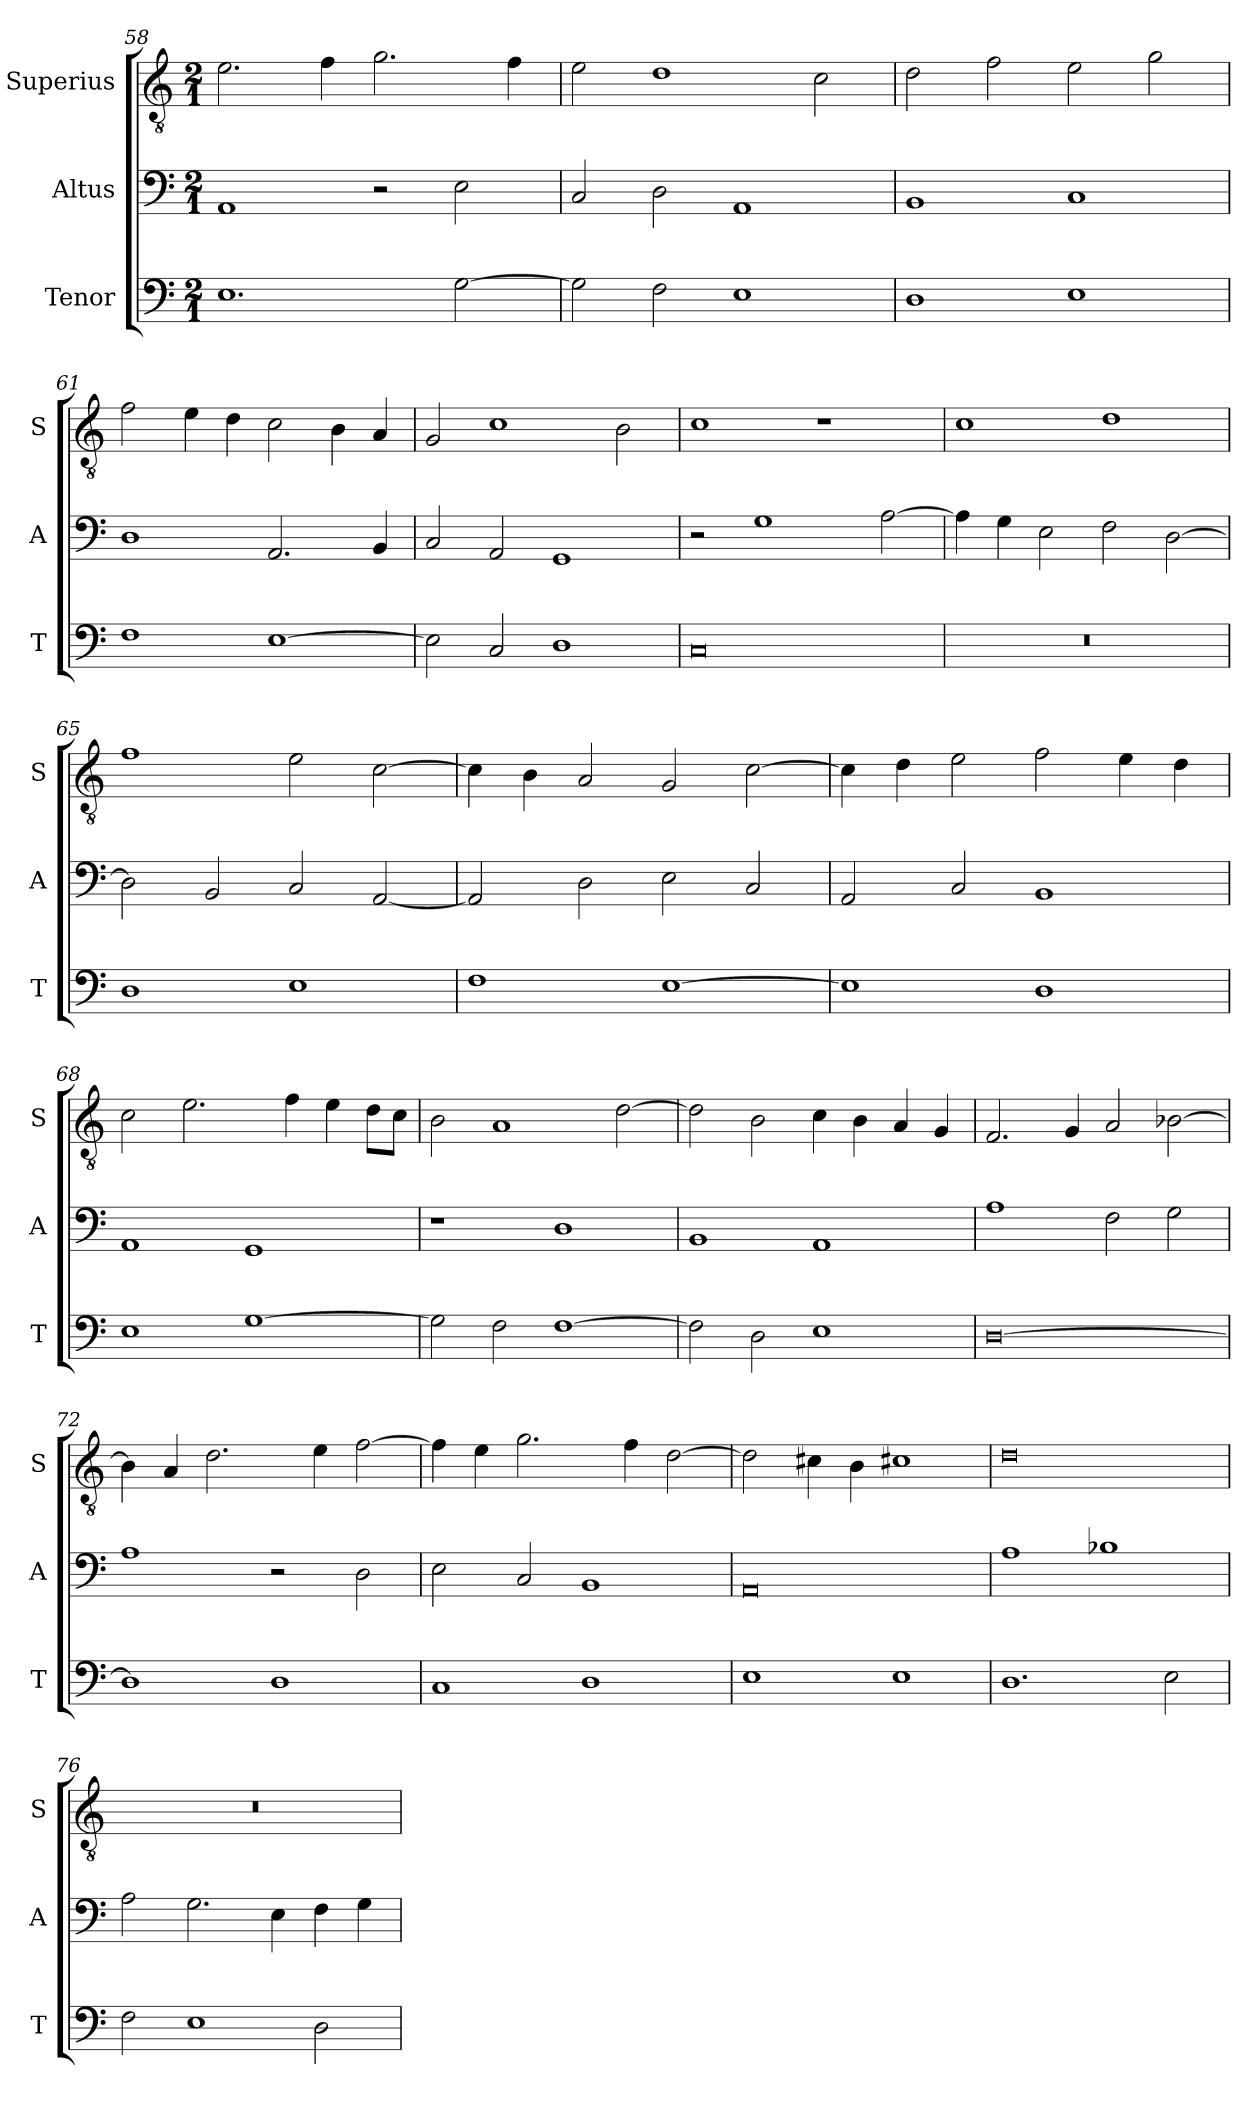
**kern	**kern	**kern
*part3	*part2	*part1
*staff3	*staff2	*staff1
*I"Tenor	*I"Altus	*I"Superius
*I'T	*I'A	*I'S
*clefF4	*clefF4	*clefGv2
*k[]	*k[]	*k[]
*M2/1	*M2/1	*M2/1
=58	=58	=58
1.E	1AA	2.e
.	.	4f
.	2r	2.g
[2G	2E	.
.	.	4f
=59	=59	=59
2G]	2C	2e
2F	2D	1d
1E	1AA	.
.	.	2c
=60	=60	=60
1D	1BB	2d
.	.	2f
1E	1C	2e
.	.	2g
=61	=61	=61
1F	1D	2f
.	.	4e
.	.	4d
[1E	2.AA	2c
.	.	4B
.	4BB	4A
=62	=62	=62
2E]	2C	2G
2C	2AA	1c
1D	1GG	.
.	.	2B
=63	=63	=63
0C	2r	1c
.	1G	.
.	.	1r
.	[2A	.
=64	=64	=64
0r	4A]	1c
.	4G	.
.	2E	.
.	2F	1d
.	[2D	.
=65	=65	=65
1D	2D]	1f
.	2BB	.
1E	2C	2e
.	[2AA	[2c
=66	=66	=66
1F	2AA]	4c]
.	.	4B
.	2D	2A
[1E	2E	2G
.	2C	[2c
=67	=67	=67
1E]	2AA	4c]
.	.	4d
.	2C	2e
1D	1BB	2f
.	.	4e
.	.	4d
=68	=68	=68
1E	1AA	2c
.	.	2.e
[1G	1GG	.
.	.	4f
.	.	4e
.	.	8dL
.	.	8cJ
=69	=69	=69
2G]	1r	2B
2F	.	1A
[1F	1D	.
.	.	[2d
=70	=70	=70
2F]	1BB	2d]
2D	.	2B
1E	1AA	4c
.	.	4B
.	.	4A
.	.	4G
=71	=71	=71
[0D	1A	2.F
.	.	4G
.	2F	2A
.	2G	[2B-X
=72	=72	=72
1D]	1A	4B-]
.	.	4A
.	.	2.d
1D	2r	.
.	.	4e
.	2D	[2f
=73	=73	=73
1C	2E	4f]
.	.	4e
.	2C	2.g
1D	1BB	.
.	.	4f
.	.	[2d
=74	=74	=74
1E	0AA	2d]
.	.	4c#X
.	.	4B
1E	.	1c#X
=75	=75	=75
1.D	1A	0d
.	1B-X	.
2E	.	.
=76	=76	=76
2F	2A	0r
1E	2.G	.
.	4E	.
2D	4F	.
.	4G	.
=	=	=
*-	*-	*-
